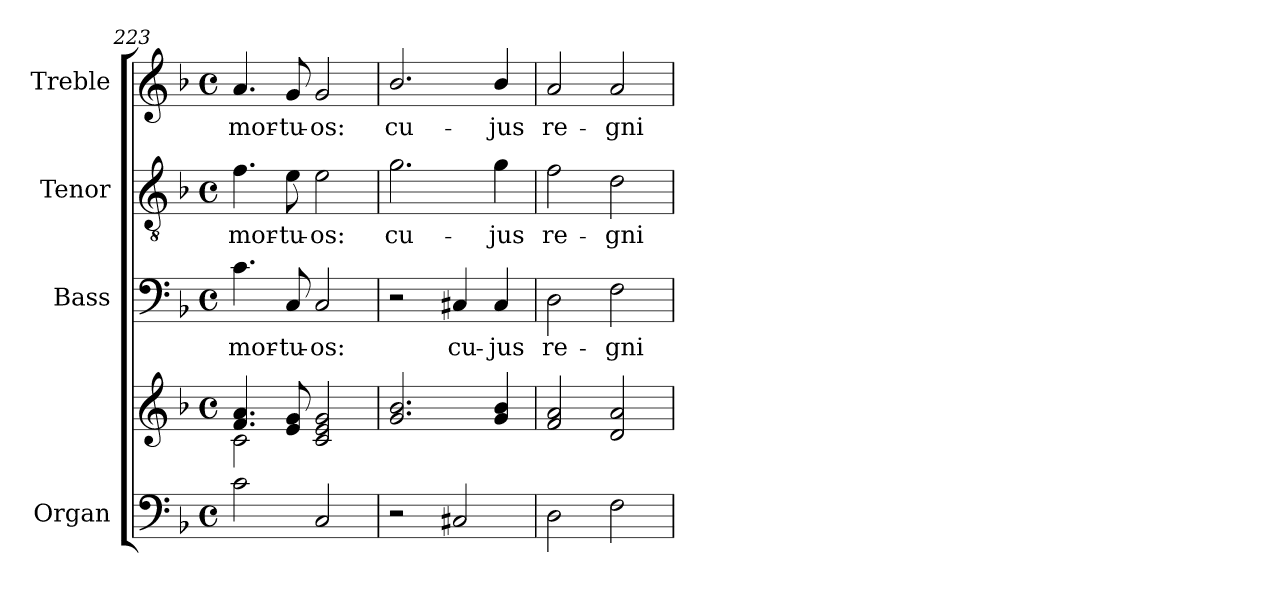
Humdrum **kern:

**kern	**kern	**kern	**text	**kern	**text	**kern	**text
*part4	*part4	*part3	*part3	*part2	*part2	*part1	*part1
*staff5	*staff4	*staff3	*staff3	*staff2	*staff2	*staff1	*staff1
*I"Organ	*	*I"Bass	*	*I"Tenor	*	*I"Treble	*
*I'Organ	*	*I'Bass	*	*I'Tenor	*	*I'Treble	*
*clefF4	*clefG2	*clefF4	*	*clefGv2	*	*clefG2	*
*k[b-]	*k[b-]	*k[b-]	*	*k[b-]	*	*k[b-]	*
*F:	*F:	*F:	*	*F:	*	*F:	*
*M4/4	*M4/4	*M4/4	*	*M4/4	*	*M4/4	*
*met(c)	*met(c)	*met(c)	*	*met(c)	*	*met(c)	*
=223	=223	=223	=223	=223	=223	=223	=223
*	*^	*	*	*	*	*	*
!	!	!	!	!LO:LY:b	!	!LO:LY:b	!	!LO:LY:b
2c	4.f 4.a	2c\	4.c	mor-	4.f	mor-	4.a	mor-
!	!	!	!	!LO:LY:b	!	!LO:LY:b	!	!LO:LY:b
.	8e 8g	.	8C	-tu-	8e	-tu-	8g	-tu-
!	!	!	!	!LO:LY:b	!	!LO:LY:b	!	!LO:LY:b
2C	2c 2e 2g	2ryy	2C	-os:	2e	-os:	2g	-os:
=224	=224	=224	=224	=224	=224	=224	=224	=224
!	!	!	!	!	!	!LO:LY:b	!	!LO:LY:b
2r	2.g 2.b-	1ryy	2r	.	2.g	cu-	2.b-/	cu-
!	!	!	!	!LO:LY:b	!	!	!	!
2C#X	.	.	4C#X	cu-	.	.	.	.
!	!	!	!	!LO:LY:b	!	!LO:LY:b	!	!LO:LY:b
.	4g 4b-	.	4C#	-jus	4g	-jus	4b-/	-jus
=225	=225	=225	=225	=225	=225	=225	=225	=225
!	!	!	!	!LO:LY:b	!	!LO:LY:b	!	!LO:LY:b
2D	2f 2a	1ryy	2D	re-	2f	re-	2a	re-
!	!	!	!	!LO:LY:b	!	!LO:LY:b	!	!LO:LY:b
2F	2d 2a	.	2F	-gni	2d	-gni	2a	-gni
*	*v	*v	*	*	*	*	*	*
=	=	=	=	=	=	=	=
*-	*-	*-	*-	*-	*-	*-	*-
